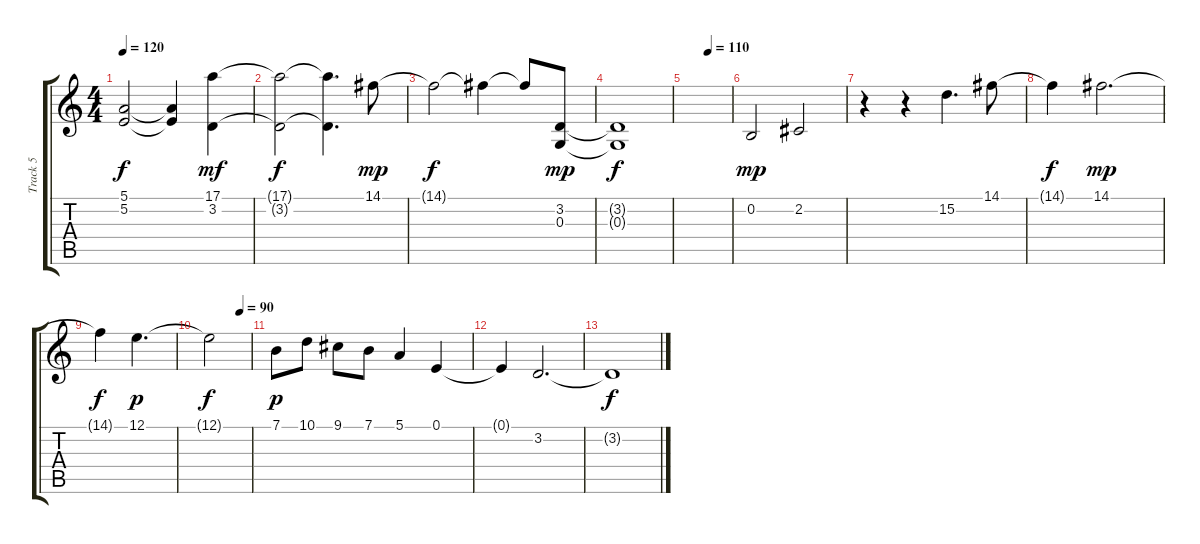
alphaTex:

\track ("Track 5" "Track 5") {instrument synthstrings1}
\staff {score tabs}
\tuning (E4 B3 G3 D3 A2 E2) {hide}
\ts (4 4)
\tempo 120
\clef g2
\ks c
(5.1{t} 5.2{t}).2{dy f} (5.1{t} 5.2{t}).4 (17.1 3.2).4{dy mf} |
(17.1{t} 3.2{t}).2{dy f} (17.1{t} 3.2{t}).4{d} 14.1.8{dy mp} |
14.1{t}.2{dy f} 14.1{t}.4 14.1{t}.8 (3.2 0.3).8{dy mp} |
(3.2{t} 0.3{t}).1{dy f} |
\tempo (110 0.5)
|
0.2.2{dy mp} 2.2.2 |
r.4{balance 0} r.4 15.2.4{d} 14.1.8 |
14.1{t}.4{dy f} 14.1.2{d dy mp} |
14.1{t}.4{dy f} 12.1.4{d dy p} |
\tempo (90 0.75)
12.1{t}.2{dy f} |
7.1.8{dy p balance 12 instrument flute} 10.1.8 9.1.8 7.1.8 5.1.4 0.1.4 |
0.1{t}.4 3.2.2{d} |
3.2{t}.1{dy f}
